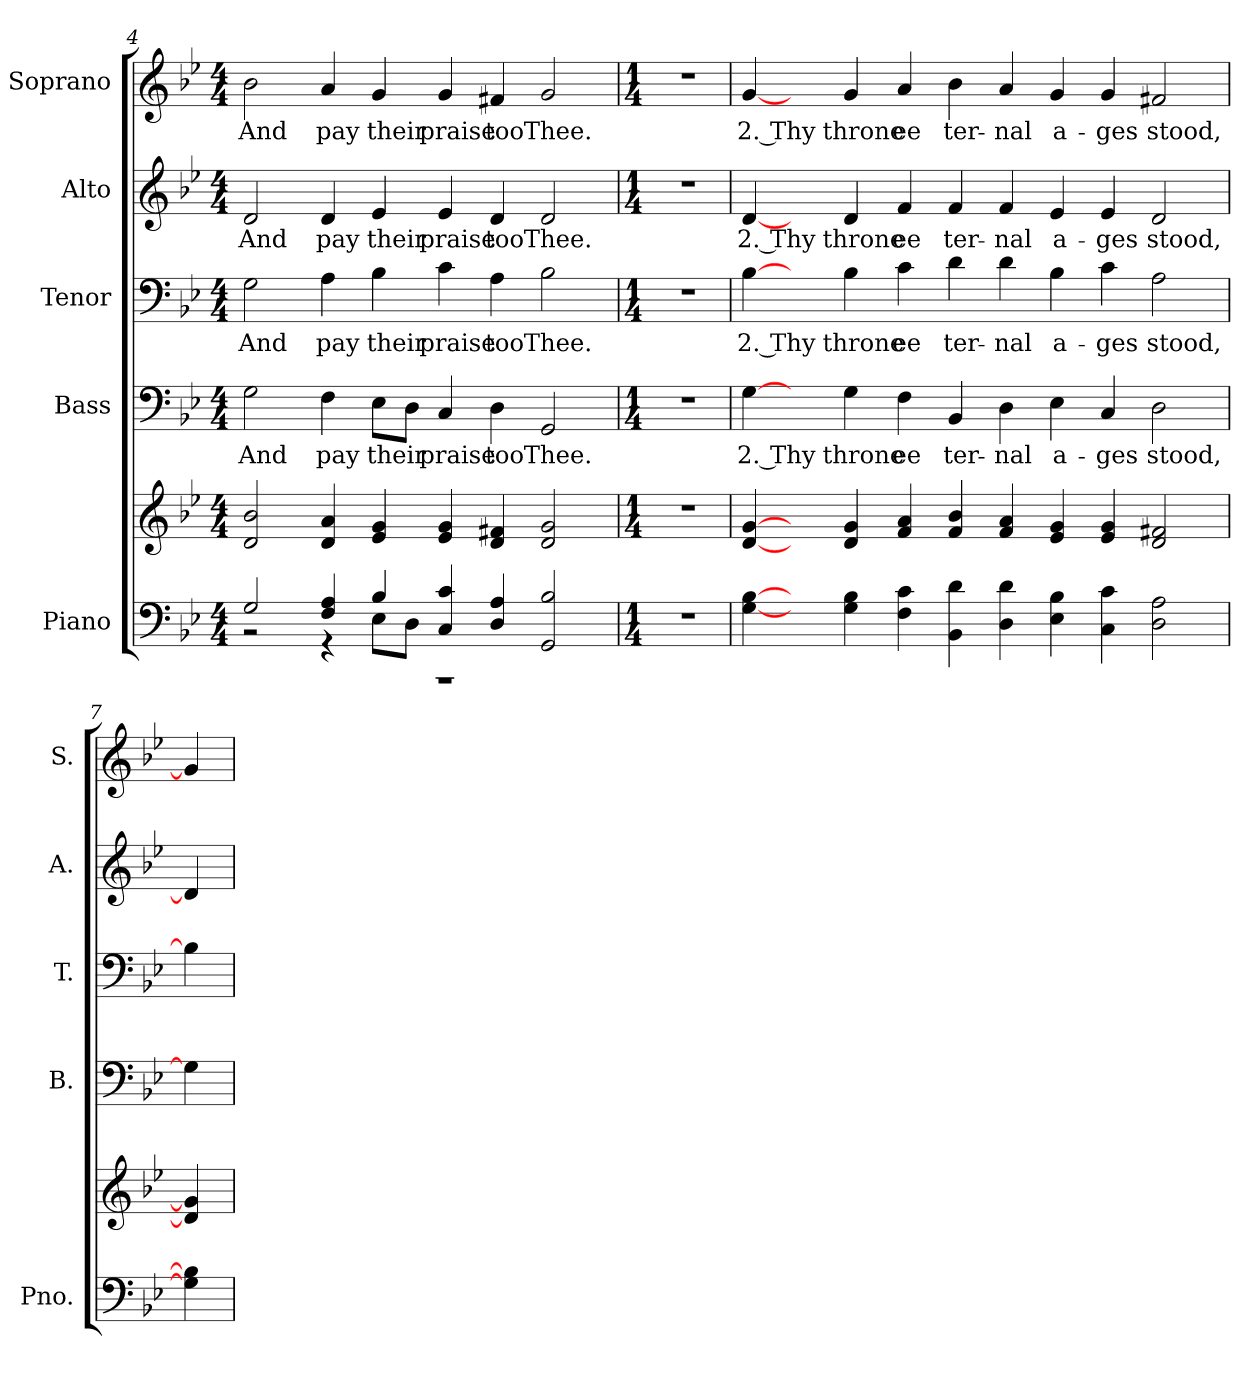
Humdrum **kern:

**kern	**kern	**kern	**text	**kern	**text	**kern	**text	**kern	**text
*part5	*part5	*part4	*part4	*part3	*part3	*part2	*part2	*part1	*part1
*staff6	*staff5	*staff4	*staff4	*staff3	*staff3	*staff2	*staff2	*staff1	*staff1
*I"Piano	*	*I"Bass	*	*I"Tenor	*	*I"Alto	*	*I"Soprano	*
*I'Pno.	*	*I'B.	*	*I'T.	*	*I'A.	*	*I'S.	*
!!LO:PB:g=z
*clefF4	*clefG2	*clefF4	*	*clefF4	*	*clefG2	*	*clefG2	*
*k[b-e-]	*k[b-e-]	*k[b-e-]	*	*k[b-e-]	*	*k[b-e-]	*	*k[b-e-]	*
*B-:	*B-:	*B-:	*	*B-:	*	*B-:	*	*B-:	*
*M4/4	*M4/4	*M4/4	*	*M4/4	*	*M4/4	*	*M4/4	*
=4	=4	=4	=4	=4	=4	=4	=4	=4	=4
*^	*	*	*	*	*	*	*	*	*
!	!	!	!	!LO:LY:b:color=#000000	!	!	!	!	!	!
!	!	!	!	!	!	!LO:LY:b:color=#000000	!	!	!	!
!	!	!	!	!	!	!	!	!LO:LY:b:color=#000000	!	!
!	!	!	!	!	!	!	!	!	!	!LO:LY:b:color=#000000
2Gi/	2r	2di/ 2b-i	2Gi\	And	2Gi\	And	2di/	And	2b-i\	And
!	!	!	!	!LO:LY:b:color=#000000	!	!	!	!	!	!
!	!	!	!	!	!	!LO:LY:b:color=#000000	!	!	!	!
!	!	!	!	!	!	!	!	!LO:LY:b:color=#000000	!	!
!	!	!	!	!	!	!	!	!	!	!LO:LY:b:color=#000000
4Fi/ 4Ai	4r	4di/ 4ai	4Fi\	pay	4Ai\	pay	4di/	pay	4ai/	pay
!	!	!	!	!LO:LY:b:color=#000000	!	!	!	!	!	!
!	!	!	!	!	!	!LO:LY:b:color=#000000	!	!	!	!
!	!	!	!	!	!	!	!	!LO:LY:b:color=#000000	!	!
!	!	!	!	!	!	!	!	!	!	!LO:LY:b:color=#000000
4B-i/	8E-i\L	4e-i/ 4gi	8E-i\L	their	4B-i\	their	4e-i/	their	4gi/	their
.	8Di\J	.	8Di\J	.	.	.	.	.	.	.
!	!	!	!	!LO:LY:b:color=#000000	!	!	!	!	!	!
!	!	!	!	!	!	!LO:LY:b:color=#000000	!	!	!	!
!	!	!	!	!	!	!	!	!LO:LY:b:color=#000000	!	!
!	!	!	!	!	!	!	!	!	!	!LO:LY:b:color=#000000
4Ci/ 4ci	1r	4e-i/ 4gi	4Ci/	praise	4ci\	praise	4e-i/	praise	4gi/	praise
!	!	!	!	!LO:LY:b:color=#000000	!	!	!	!	!	!
!	!	!	!	!	!	!LO:LY:b:color=#000000	!	!	!	!
!	!	!	!	!	!	!	!	!LO:LY:b:color=#000000	!	!
!	!	!	!	!	!	!	!	!	!	!LO:LY:b:color=#000000
4Di/ 4Ai	.	4di/ 4f#Xi	4Di\	too	4Ai\	too	4di/	too	4f#Xi/	too
!	!	!	!	!LO:LY:b:color=#000000	!	!	!	!	!	!
!	!	!	!	!	!	!LO:LY:b:color=#000000	!	!	!	!
!	!	!	!	!	!	!	!	!LO:LY:b:color=#000000	!	!
!	!	!	!	!	!	!	!	!	!	!LO:LY:b:color=#000000
2GGi/ 2B-i	.	2di/ 2gi	2GGi/	Thee.	2B-i\	Thee.	2di/	Thee.	2gi/	Thee.
*v	*v	*	*	*	*	*	*	*	*	*
!!LO:PB:g=z
=5	=5	=5	=5	=5	=5	=5	=5	=5	=5
*M1/4	*M1/4	*M1/4	*	*M1/4	*	*M1/4	*	*M1/4	*
!LO:N:vis=1	!LO:N:vis=1	!LO:N:vis=1	!	!LO:N:vis=1	!	!LO:N:vis=1	!	!LO:N:vis=1	!
4r	4r	4r	.	4r	.	4r	.	4r	.
!!LO:PB:g=z
=6	=6	=6	=6	=6	=6	=6	=6	=6	=6
!	!	!	!LO:LY:b:color=#000000	!	!	!	!	!	!
!	!	!	!	!	!LO:LY:b:color=#000000	!	!	!	!
!	!	!	!	!	!	!	!LO:LY:b:color=#000000	!	!
!	!	!	!	!	!	!	!	!	!LO:LY:b:color=#000000
[4Gi\ [4B-i	[4di/ [4gi	[4Gi\	2. Thy	[4B-i\	2. Thy	[4di/	2. Thy	[4gi/	2. Thy
4ryy	4ryy	4ryy	.	4ryy	.	4ryy	.	4ryy	.
!	!	!	!LO:LY:b:color=#000000	!	!	!	!	!	!
!	!	!	!	!	!LO:LY:b:color=#000000	!	!	!	!
!	!	!	!	!	!	!	!LO:LY:b:color=#000000	!	!
!	!	!	!	!	!	!	!	!	!LO:LY:b:color=#000000
4Gi\ 4B-i	4di/ 4gi	4Gi\	throne	4B-i\	throne	4di/	throne	4gi/	throne
!	!	!	!LO:LY:b:color=#000000	!	!	!	!	!	!
!	!	!	!	!	!LO:LY:b:color=#000000	!	!	!	!
!	!	!	!	!	!	!	!LO:LY:b:color=#000000	!	!
!	!	!	!	!	!	!	!	!	!LO:LY:b:color=#000000
4Fi\ 4ci	4fi/ 4ai	4Fi\	ee	4ci\	ee	4fi/	ee	4ai/	ee
!	!	!	!LO:LY:b:color=#000000	!	!	!	!	!	!
!	!	!	!	!	!LO:LY:b:color=#000000	!	!	!	!
!	!	!	!	!	!	!	!LO:LY:b:color=#000000	!	!
!	!	!	!	!	!	!	!	!	!LO:LY:b:color=#000000
4BB-i\ 4di	4fi/ 4b-i	4BB-i/	ter-	4di\	ter-	4fi/	ter-	4b-i\	ter-
!	!	!	!LO:LY:b:color=#000000	!	!	!	!	!	!
!	!	!	!	!	!LO:LY:b:color=#000000	!	!	!	!
!	!	!	!	!	!	!	!LO:LY:b:color=#000000	!	!
!	!	!	!	!	!	!	!	!	!LO:LY:b:color=#000000
4Di\ 4di	4fi/ 4ai	4Di\	-nal	4di\	-nal	4fi/	-nal	4ai/	-nal
!	!	!	!LO:LY:b:color=#000000	!	!	!	!	!	!
!	!	!	!	!	!LO:LY:b:color=#000000	!	!	!	!
!	!	!	!	!	!	!	!LO:LY:b:color=#000000	!	!
!	!	!	!	!	!	!	!	!	!LO:LY:b:color=#000000
4E-i\ 4B-i	4e-i/ 4gi	4E-i\	a-	4B-i\	a-	4e-i/	a-	4gi/	a-
!	!	!	!LO:LY:b:color=#000000	!	!	!	!	!	!
!	!	!	!	!	!LO:LY:b:color=#000000	!	!	!	!
!	!	!	!	!	!	!	!LO:LY:b:color=#000000	!	!
!	!	!	!	!	!	!	!	!	!LO:LY:b:color=#000000
4Ci\ 4ci	4e-i/ 4gi	4Ci/	-ges	4ci\	-ges	4e-i/	-ges	4gi/	-ges
!	!	!	!LO:LY:b:color=#000000	!	!	!	!	!	!
!	!	!	!	!	!LO:LY:b:color=#000000	!	!	!	!
!	!	!	!	!	!	!	!LO:LY:b:color=#000000	!	!
!	!	!	!	!	!	!	!	!	!LO:LY:b:color=#000000
2Di\ 2Ai	2di/ 2f#Xi	2Di\	stood,	2Ai\	stood,	2di/	stood,	2f#Xi/	stood,
=7	=7	=7	=7	=7	=7	=7	=7	=7	=7
4Gi\] 4B-i]	4di/] 4gi]	4Gi\]	.	4B-i\]	.	4di/]	.	4gi/]	.
=	=	=	=	=	=	=	=	=	=
*-	*-	*-	*-	*-	*-	*-	*-	*-	*-
